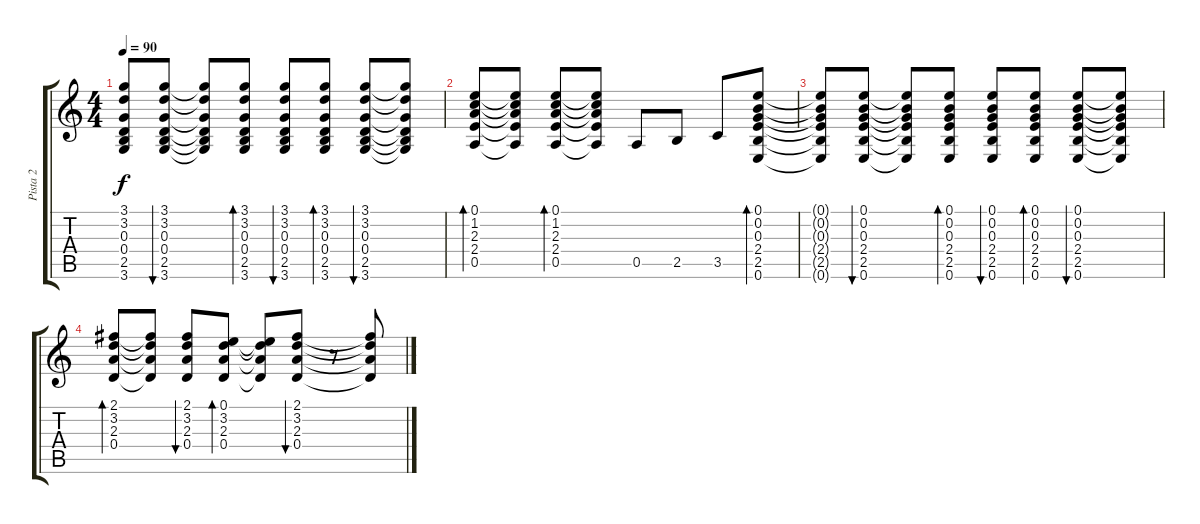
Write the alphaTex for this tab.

\track ("Pista 2" "Pista 2") {instrument acousticguitarnylon}
\staff {score tabs}
\tuning (E4 B3 G3 D3 A2 E2) {hide}
\ts (4 4)
\tempo 90
\clef g2
\ks c
(3.1{t} 3.2{t} 0.3{t} 0.4{t} 2.5{t} 3.6{t}).8{dy f} (3.1 3.2 0.3 0.4 2.5 3.6).8{bu 60} (3.1{t} 3.2{t} 0.3{t} 0.4{t} 2.5{t} 3.6{t}).8 (3.1 3.2 0.3 0.4 2.5 3.6).8{bd 60} (3.1 3.2 0.3 0.4 2.5 3.6).8{bu 60} (3.1 3.2 0.3 0.4 2.5 3.6).8{bd 60} (3.1 3.2 0.3 0.4 2.5 3.6).8{bu 60} (3.1{t} 3.2{t} 0.3{t} 0.4{t} 2.5{t} 3.6{t}).8 |
(0.1 1.2 2.3 2.4 0.5).8{bd 60} (0.1{t} 1.2{t} 2.3{t} 2.4{t} 0.5{t}).8 (0.1 1.2 2.3 2.4 0.5).8{bd 60} (0.1{t} 1.2{t} 2.3{t} 2.4{t} 0.5{t}).8 0.5.8 2.5.8 3.5.8 (0.1 0.2 0.3 2.4 2.5 0.6).8{bd 60} |
(0.1{t} 0.2{t} 0.3{t} 2.4{t} 2.5{t} 0.6{t}).8 (0.1 0.2 0.3 2.4 2.5 0.6).8{bu 60} (0.1{t} 0.2{t} 0.3{t} 2.4{t} 2.5{t} 0.6{t}).8 (0.1 0.2 0.3 2.4 2.5 0.6).8{bd 60} (0.1 0.2 0.3 2.4 2.5 0.6).8{bu 60} (0.1 0.2 0.3 2.4 2.5 0.6).8{bd 60} (0.1 0.2 0.3 2.4 2.5 0.6).8{bu 60} (0.1{t} 0.2{t} 0.3{t} 2.4{t} 2.5{t} 0.6{t}).8 |
(2.1 3.2 2.3 0.4).8{bd 60} (2.1{t} 3.2{t} 2.3{t} 0.4{t}).8 (2.1 3.2 2.3 0.4).8{bu 60} (0.1 3.2 2.3 0.4).8{bd 60} (0.1{t} 3.2{t} 2.3{t} 0.4{t}).8 (2.1 3.2 2.3 0.4).8{bu 60} r.8 (2.1{t} 3.2{t} 2.3{t} 0.4{t}).8
